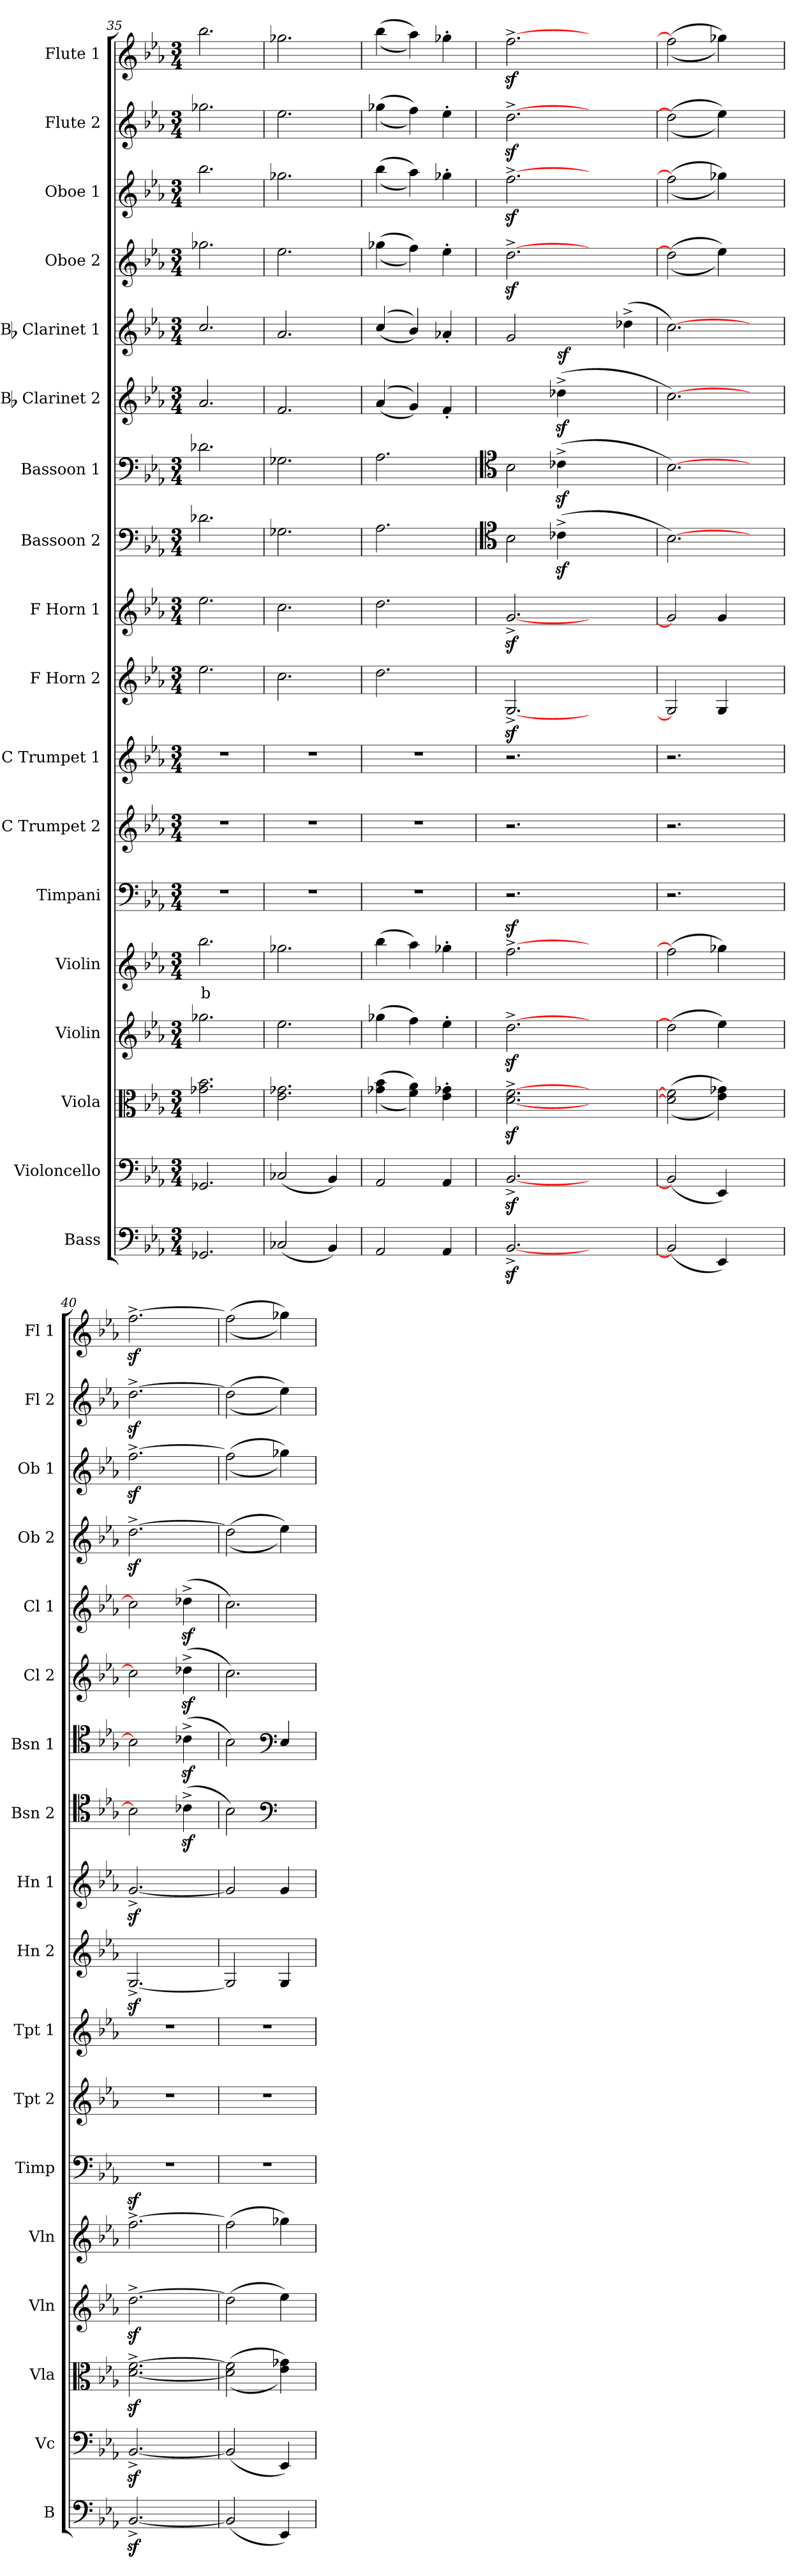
**kern	**kern	**kern	**kern	**kern	**text	**kern	**kern	**kern	**kern	**kern	**kern	**kern	**kern	**kern	**dynam	**kern	**kern	**kern	**kern
*part18	*part17	*part16	*part15	*part14	*part14	*part13	*part12	*part11	*part10	*part9	*part8	*part7	*part6	*part5	*part5	*part4	*part3	*part2	*part1
*staff18	*staff17	*staff16	*staff15	*staff14	*staff14	*staff13	*staff12	*staff11	*staff10	*staff9	*staff8	*staff7	*staff6	*staff5	*staff5	*staff4	*staff3	*staff2	*staff1
*I"Bass	*I"Violoncello	*I"Viola	*I"Violin	*I"Violin	*	*I"Timpani	*I"C Trumpet 2	*I"C Trumpet 1	*I"F Horn 2	*I"F Horn 1	*I"Bassoon 2	*I"Bassoon 1	*I"Bb Clarinet 2	*I"Bb Clarinet 1	*	*I"Oboe 2	*I"Oboe 1	*I"Flute 2	*I"Flute 1
*I'B	*I'Vc	*I'Vla	*I'Vln	*I'Vln	*	*I'Timp	*I'Tpt 2	*I'Tpt 1	*I'Hn 2	*I'Hn 1	*I'Bsn 2	*I'Bsn 1	*I'Cl 2	*I'Cl 1	*	*I'Ob 2	*I'Ob 1	*I'Fl 2	*I'Fl 1
*clefF4	*clefF4	*clefC3	*clefG2	*clefG2	*	*clefF4	*clefG2	*clefG2	*clefG2	*clefG2	*clefF4	*clefF4	*clefG2	*clefG2	*	*clefG2	*clefG2	*clefG2	*clefG2
*ITrd7c12	*	*	*	*	*	*	*	*	*ITrd4c7	*ITrd4c7	*	*	*ITrd1c2	*ITrd1c2	*	*	*	*	*
*k[b-e-a-]	*k[b-e-a-]	*k[b-e-a-]	*k[b-e-a-]	*k[b-e-a-]	*	*k[b-e-a-]	*k[b-e-a-]	*k[b-e-a-]	*k[b-e-a-d-]	*k[b-e-a-d-]	*k[b-e-a-]	*k[b-e-a-]	*k[b-e-a-d-g-]	*k[b-e-a-d-g-]	*	*k[b-e-a-]	*k[b-e-a-]	*k[b-e-a-]	*k[b-e-a-]
*M3/4	*M3/4	*M3/4	*M3/4	*M3/4	*	*M3/4	*M3/4	*M3/4	*M3/4	*M3/4	*M3/4	*M3/4	*M3/4	*M3/4	*	*M3/4	*M3/4	*M3/4	*M3/4
=35	=35	=35	=35	=35	=35	=35	=35	=35	=35	=35	=35	=35	=35	=35	=35	=35	=35	=35	=35
!	!	!	!	!	!LO:LY:b	!	!	!	!	!	!	!	!	!	!	!	!	!	!
2.GGG-X	2.GG-X	2.g-X\ 2.b-\	2.gg-X	2.bb-	b	2.r	2.r	2.r	2.a-	2.a-	2.d-	2.d-X	2.g-/	2.b-/	.	2.gg-X\	2.bb-\	2.gg-X\	2.bb-\
!!LO:PB:g=z
=36	=36	=36	=36	=36	=36	=36	=36	=36	=36	=36	=36	=36	=36	=36	=36	=36	=36	=36	=36
(2CC-X	(2C-X	2.e-\ 2.g-X\	2.ee-	2.gg-X	.	2.r	2.r	2.r	2.f	2.f	2.G-	2.G-X	2.e-/	2.g-/	.	2.ee-\	2.gg-X\	2.ee-\	2.gg-X\
4BBB-)	4BB-)	.	.	.	.	.	.	.	.	.	.	.	.	.	.	.	.	.	.
=37	=37	=37	=37	=37	=37	=37	=37	=37	=37	=37	=37	=37	=37	=37	=37	=37	=37	=37	=37
2AAA-	2AA-	((4g-X\ 4b-\	(4gg-X	(4bb-	.	2.r	2.r	2.r	2.g	2.g	2.A-	2.A-	((4g-/	((4b-/	.	((4gg-X\	((4bb-\	((4gg-X\	((4bb-\
.	.	4f\ 4a-\))	4ff)	4aa-)	.	.	.	.	.	.	.	.	4f/))	4a-/))	.	4ff\))	4aa-\))	4ff\))	4aa-\))
4AAA-	4AA-	4e-\' 4g-X\'	4ee-'	4gg-X'	.	.	.	.	.	.	.	.	4e-'/	4g-X'/	.	4ee-'\	4gg-X'\	4ee-'\	4gg-X'\
=38	=38	=38	=38	=38	=38	=38	=38	=38	=38	=38	=38	=38	=38	=38	=38	=38	=38	=38	=38
*	*	*	*	*	*	*	*	*	*	*	*clefC4	*clefC4	*	*	*	*	*	*	*
[2.BBB-z<^	[2.BB-z<^	[2.d\z<^ [2.f\z<^	[2.ddz<^	[2.ffz<^	.	2.r	2.r	2.r	[2.Cz<^/	[2.cz<^/	2B-	2B-	2ryy	2f/	.	[2.ddz<^\	[2.ffz<^\	[2.ddz<^\	[2.ffz<^\
!	!	!	!	!	!	!	!	!	!	!	!	!	!	!	!LO:DY:b	!	!	!	!
.	.	.	.	.	.	.	.	.	.	.	(4c-z<^	(4c-Xz<^	(4cc-z<^	4ryy	sf	.	.	.	.
2ryy	2ryy	2ryy	2ryy	2ryy	.	2ryy	2ryy	2ryy	2ryy	2ryy	2ryy	2ryy	2ryy	4ryy	.	2ryy	2ryy	2ryy	2ryy
.	.	.	.	.	.	.	.	.	.	.	.	.	.	(4cc-X^	.	.	.	.	.
=39	=39	=39	=39	=39	=39	=39	=39	=39	=39	=39	=39	=39	=39	=39	=39	=39	=39	=39	=39
(2BBB-]	(2BB-]	((2d\] 2f\]	(2dd]	(2ff]	.	2.r	2.r	2.r	2C/]	2c/]	[2.B-)	[2.B-)	[2.b-)	[2.b-)	.	((2dd\]	((2ff\]	((2dd\]	((2ff\]
4EEE-)	4EE-)	4e-\ 4g-X\))	4ee-)	4gg-X)	.	.	.	.	4C/	4c/	.	.	.	.	.	4ee-\))	4gg-X\))	4ee-\))	4gg-X\))
4ryy	4ryy	4ryy	4ryy	4ryy	.	4ryy	4ryy	4ryy	4ryy	4ryy	4ryy	4ryy	4ryy	4ryy	.	4ryy	4ryy	4ryy	4ryy
=40	=40	=40	=40	=40	=40	=40	=40	=40	=40	=40	=40	=40	=40	=40	=40	=40	=40	=40	=40
[2.BBB-z<^	[2.BB-z<^	[2.d\z<^ [2.f\z<^	[2.ddz<^	[2.ffz<^	.	2.r	2.r	2.r	[2.Cz<^/	[2.cz<^/	2B-]	2B-]	2b-]	2b-]	.	[2.ddz<^\	[2.ffz<^\	[2.ddz<^\	[2.ffz<^\
.	.	.	.	.	.	.	.	.	.	.	(4c-z<^	(4c-Xz<^	(4cc-z<^	(4cc-Xz<^	.	.	.	.	.
=41	=41	=41	=41	=41	=41	=41	=41	=41	=41	=41	=41	=41	=41	=41	=41	=41	=41	=41	=41
(2BBB-]	(2BB-]	((2d\] 2f\]	(2dd]	(2ff]	.	2.r	2.r	2.r	2C/]	2c/]	2B-)	2B-)	2.b-)	2.b-)	.	((2dd\]	((2ff\]	((2dd\]	((2ff\]
*	*	*	*	*	*	*	*	*	*	*	*clefF4	*clefF4	*	*	*	*	*	*	*
4EEE-)	4EE-)	4e-\ 4g-X\))	4ee-)	4gg-X)	.	.	.	.	4C/	4c/	4ryy	4E-/	.	.	.	4ee-\))	4gg-X\))	4ee-\))	4gg-X\))
=	=	=	=	=	=	=	=	=	=	=	=	=	=	=	=	=	=	=	=
*-	*-	*-	*-	*-	*-	*-	*-	*-	*-	*-	*-	*-	*-	*-	*-	*-	*-	*-	*-
